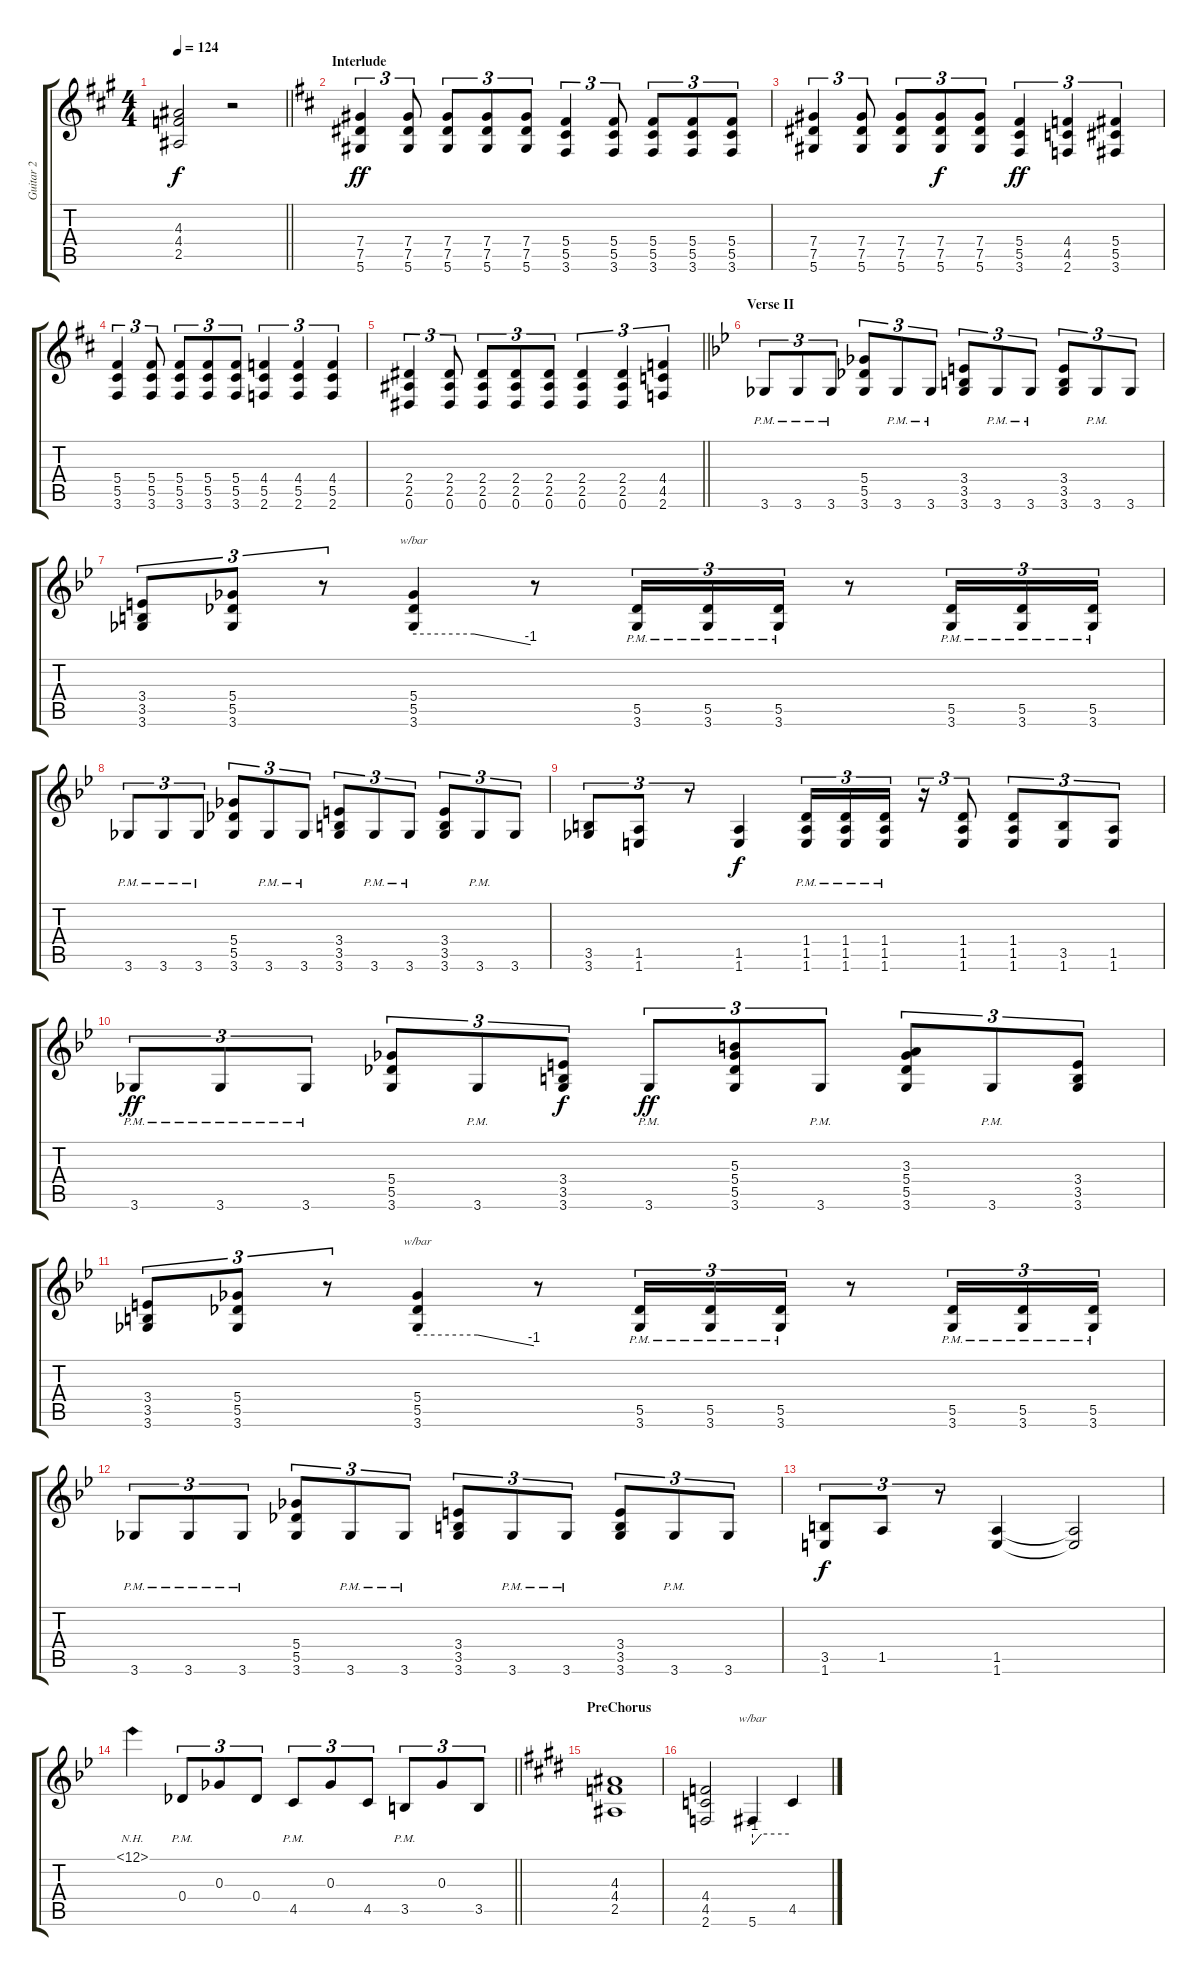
\track ("Guitar 2" "Guitar 2") {instrument distortionguitar}
\staff {score tabs}
\tuning (Eb4 Bb3 Gb3 Db3 Ab2 Eb2) {hide}
\ts (4 4)
\tempo 124
\clef g2
\barLineRight lightlight
\ks a
(4.3{t} 4.4{t} 2.5{t}).2{dy f} r.2 |
\section ("" "Interlude")
\ks d
(7.4 7.5 5.6).4{tu (3 2) dy ff} (7.4 7.5 5.6).8{tu (3 2)} (7.4 7.5 5.6).8{tu (3 2)} (7.4 7.5 5.6).8{tu (3 2)} (7.4 7.5 5.6).8{tu (3 2)} (5.4 5.5 3.6).4{tu (3 2)} (5.4 5.5 3.6).8{tu (3 2)} (5.4 5.5 3.6).8{tu (3 2)} (5.4 5.5 3.6).8{tu (3 2)} (5.4 5.5 3.6).8{tu (3 2)} |
(7.4 7.5 5.6).4{tu (3 2)} (7.4 7.5 5.6).8{tu (3 2)} (7.4 7.5 5.6).8{tu (3 2)} (7.4 7.5 5.6).8{tu (3 2) dy f} (7.4 7.5 5.6).8{tu (3 2)} (5.4 5.5 3.6).4{tu (3 2) dy ff} (4.4 4.5 2.6).4{tu (3 2)} (5.4 5.5 3.6).4{tu (3 2)} |
(5.4 5.5 3.6).4{tu (3 2)} (5.4 5.5 3.6).8{tu (3 2)} (5.4 5.5 3.6).8{tu (3 2)} (5.4 5.5 3.6).8{tu (3 2)} (5.4 5.5 3.6).8{tu (3 2)} (4.4 5.5 2.6).4{tu (3 2)} (4.4 5.5 2.6).4{tu (3 2)} (4.4 5.5 2.6).4{tu (3 2)} |
\barLineRight lightlight
(2.4 2.5 0.6).4{tu (3 2)} (2.4 2.5 0.6).8{tu (3 2)} (2.4 2.5 0.6).8{tu (3 2)} (2.4 2.5 0.6).8{tu (3 2)} (2.4 2.5 0.6).8{tu (3 2)} (2.4 2.5 0.6).4{tu (3 2)} (2.4 2.5 0.6).4{tu (3 2)} (4.4 4.5 2.6).4{tu (3 2)} |
\section ("" "Verse II")
\ks bb
3.6{pm}.8{tu (3 2)} 3.6{pm}.8{tu (3 2)} 3.6{pm}.8{tu (3 2)} (5.4 5.5 3.6).8{tu (3 2)} 3.6{pm}.8{tu (3 2)} 3.6{pm}.8{tu (3 2)} (3.4 3.5 3.6).8{tu (3 2)} 3.6{pm}.8{tu (3 2)} 3.6{pm}.8{tu (3 2)} (3.4 3.5 3.6).8{tu (3 2)} 3.6{pm}.8{tu (3 2)} 3.6.8{tu (3 2)} |
(3.4 3.5 3.6).8{tu (3 2)} (5.4 5.5 3.6).8{tu (3 2)} r.8{tu (3 2)} (5.4 5.5 3.6).4{tbe (custom default 0 0 31 0 60 -4)} r.8 (5.5{pm} 3.6{pm}).16{tu (3 2)} (5.5{pm} 3.6{pm}).16{tu (3 2)} (5.5{pm} 3.6{pm}).16{tu (3 2)} r.8 (5.5{pm} 3.6{pm}).16{tu (3 2)} (5.5{pm} 3.6{pm}).16{tu (3 2)} (5.5{pm} 3.6{pm}).16{tu (3 2)} |
3.6{pm}.8{tu (3 2)} 3.6{pm}.8{tu (3 2)} 3.6{pm}.8{tu (3 2)} (5.4 5.5 3.6).8{tu (3 2)} 3.6{pm}.8{tu (3 2)} 3.6{pm}.8{tu (3 2)} (3.4 3.5 3.6).8{tu (3 2)} 3.6{pm}.8{tu (3 2)} 3.6{pm}.8{tu (3 2)} (3.4 3.5 3.6).8{tu (3 2)} 3.6{pm}.8{tu (3 2)} 3.6.8{tu (3 2)} |
(3.5 3.6).8{tu (3 2)} (1.5 1.6).8{tu (3 2)} r.8{tu (3 2)} (1.5 1.6).4{dy f} (1.4{pm} 1.5{pm} 1.6{pm}).16{tu (3 2)} (1.4{pm} 1.5{pm} 1.6{pm}).16{tu (3 2)} (1.4{pm} 1.5{pm} 1.6{pm}).16{tu (3 2)} r.16{tu (3 2)} (1.4 1.5 1.6).8{tu (3 2)} (1.4 1.5 1.6).8{tu (3 2)} (3.5 1.6).8{tu (3 2)} (1.5 1.6).8{tu (3 2)} |
3.6{pm}.8{tu (3 2) dy ff} 3.6{pm}.8{tu (3 2)} 3.6{pm}.8{tu (3 2)} (5.4 5.5 3.6).8{tu (3 2)} 3.6{pm}.8{tu (3 2)} (3.4 3.5 3.6).8{tu (3 2) dy f} 3.6{pm}.8{tu (3 2) dy ff} (5.3 5.4 5.5 3.6).8{tu (3 2)} 3.6{pm}.8{tu (3 2)} (3.3 5.4 5.5 3.6).8{tu (3 2)} 3.6{pm}.8{tu (3 2)} (3.4 3.5 3.6).8{tu (3 2)} |
(3.4 3.5 3.6).8{tu (3 2)} (5.4 5.5 3.6).8{tu (3 2)} r.8{tu (3 2)} (5.4 5.5 3.6).4{tbe (custom default 0 0 31 0 60 -4)} r.8 (5.5{pm} 3.6{pm}).16{tu (3 2)} (5.5{pm} 3.6{pm}).16{tu (3 2)} (5.5{pm} 3.6{pm}).16{tu (3 2)} r.8 (5.5{pm} 3.6{pm}).16{tu (3 2)} (5.5{pm} 3.6{pm}).16{tu (3 2)} (5.5{pm} 3.6{pm}).16{tu (3 2)} |
3.6{pm}.8{tu (3 2)} 3.6{pm}.8{tu (3 2)} 3.6{pm}.8{tu (3 2)} (5.4 5.5 3.6).8{tu (3 2)} 3.6{pm}.8{tu (3 2)} 3.6{pm}.8{tu (3 2)} (3.4 3.5 3.6).8{tu (3 2)} 3.6{pm}.8{tu (3 2)} 3.6{pm}.8{tu (3 2)} (3.4 3.5 3.6).8{tu (3 2)} 3.6{pm}.8{tu (3 2)} 3.6.8{tu (3 2)} |
(3.5 1.6).8{tu (3 2) dy f} 1.5.8{tu (3 2)} r.8{tu (3 2)} (1.5 1.6).4 (1.5{t} 1.6{t}).2 |
\barLineRight lightlight
6.1{nh}.4 0.4{pm}.8{tu (3 2)} 0.3.8{tu (3 2)} 0.4.8{tu (3 2)} 4.5{pm}.8{tu (3 2)} 0.3.8{tu (3 2)} 4.5.8{tu (3 2)} 3.5{pm}.8{tu (3 2)} 0.3.8{tu (3 2)} 3.5.8{tu (3 2)} |
\section ("" "PreChorus")
\ks e
(4.3 4.4 2.5).1 |
(4.4 4.5 2.6).2 5.6.4{tbe (custom default 0 -4 15 0 60 0)} 4.5.4
